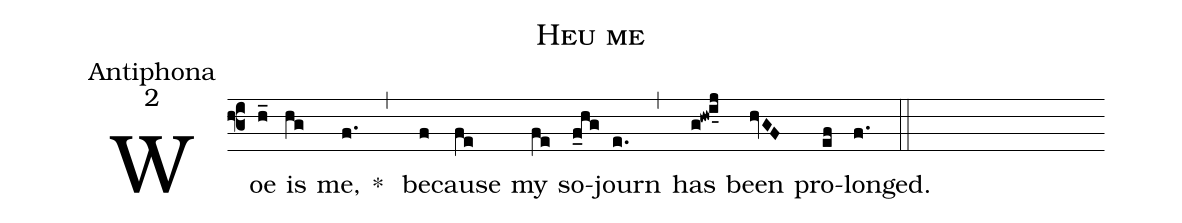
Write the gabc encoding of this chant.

name: Heu me;
office-part: Antiphona;
mode: 2;
%%
(f3)Woe(h_) is(hg) me,(f.) * (,) be(f)cause(fe) my(fe) so(f_hg)journ(e.) (,) has(g!hw!i_5j) been(hvGF) pro(ef)longed.(f.) (::)
